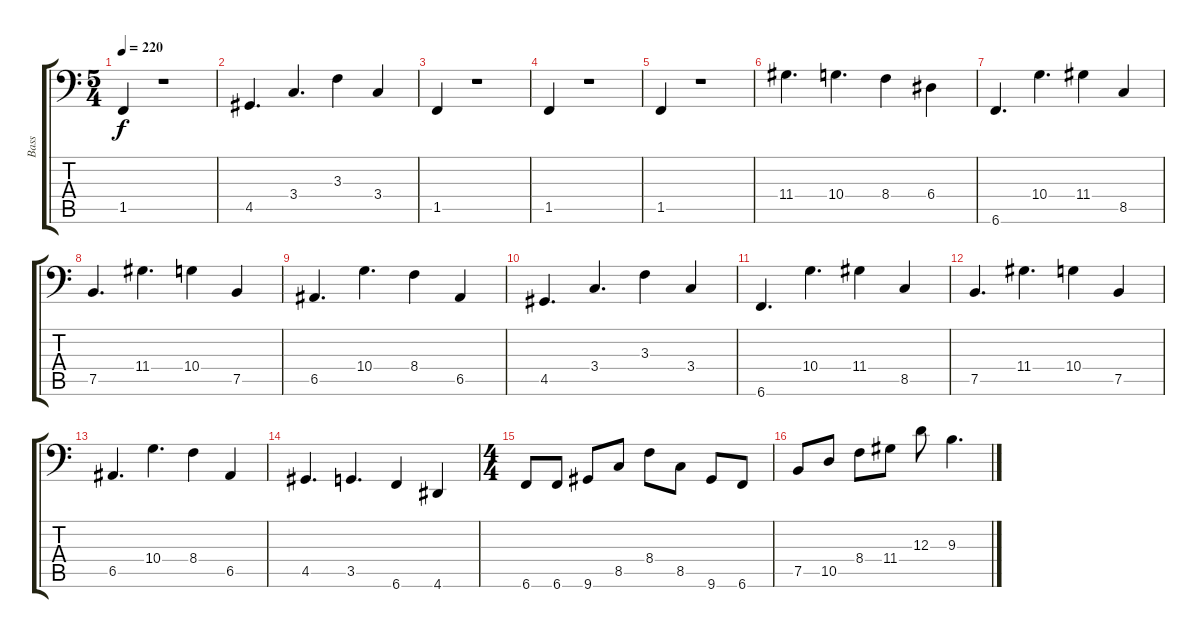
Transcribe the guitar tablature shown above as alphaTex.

\track ("Bass" "Bass") {instrument electricbassfinger}
\staff {score tabs}
\tuning (C3 G2 D2 A1 E1 B0) {hide}
\ts (5 4)
\tempo 220
\clef f4
\ks c
1.5.4{dy f} r.1 |
4.5.4{d} 3.4.4{d} 3.3.4 3.4.4 |
1.5.4 r.1 |
1.5.4 r.1 |
1.5.4 r.1 |
11.4.4{d} 10.4.4{d} 8.4.4 6.4.4 |
6.6.4{d} 10.4.4{d} 11.4.4 8.5.4 |
7.5.4{d} 11.4.4{d} 10.4.4 7.5.4 |
6.5.4{d} 10.4.4{d} 8.4.4 6.5.4 |
4.5.4{d} 3.4.4{d} 3.3.4 3.4.4 |
6.6.4{d} 10.4.4{d} 11.4.4 8.5.4 |
7.5.4{d} 11.4.4{d} 10.4.4 7.5.4 |
6.5.4{d} 10.4.4{d} 8.4.4 6.5.4 |
4.5.4{d} 3.5.4{d} 6.6.4 4.6.4 |
\ts (4 4)
6.6.8 6.6.8 9.6.8 8.5.8 8.4.8 8.5.8 9.6.8 6.6.8 |
7.5.8 10.5.8 8.4.8 11.4.8 12.3.8 9.3.4{d}
